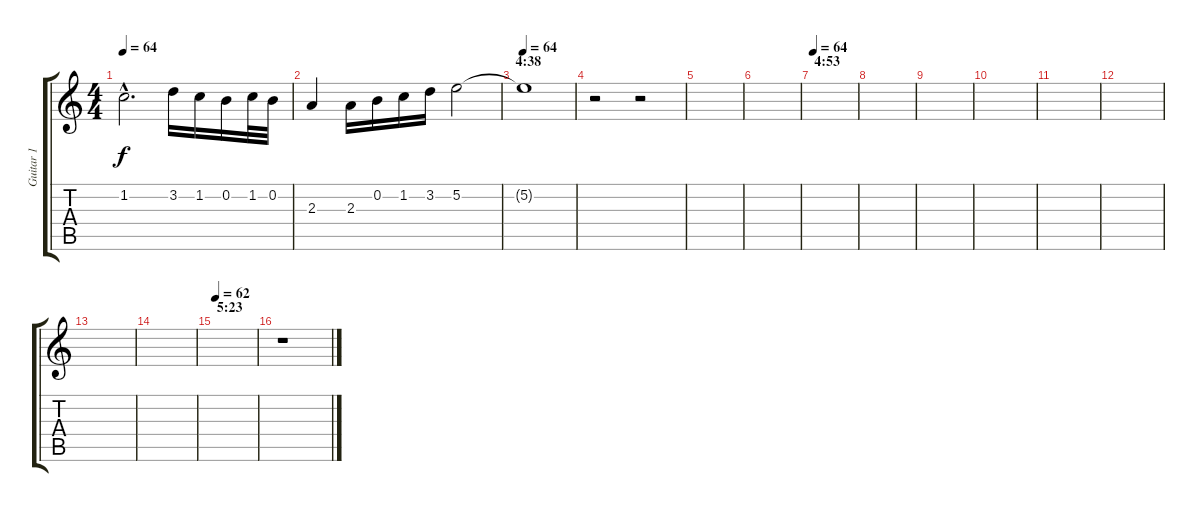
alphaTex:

\track ("Guitar 1" "Guitar 1") {instrument distortionguitar}
\staff {score tabs}
\tuning (E4 B3 G3 D3 A2 E2) {hide}
\ts (4 4)
\tempo 64
\clef g2
\ks c
1.2{hac}.2{d dy f} 3.2.16 1.2.16 0.2.16 1.2.32 0.2.32 |
2.3.4 2.3.16 0.2.16 1.2.16 3.2.16 5.2.2 |
\section ("" "4:38")
\tempo 64
5.2{t}.1{volume 2} |
r.2 r.2{volume 14} |
|
|
\section ("" "4:53")
\tempo 64
|
|
|
|
|
|
|
|
\section ("" "5:23")
\tempo 62
|
r.1
